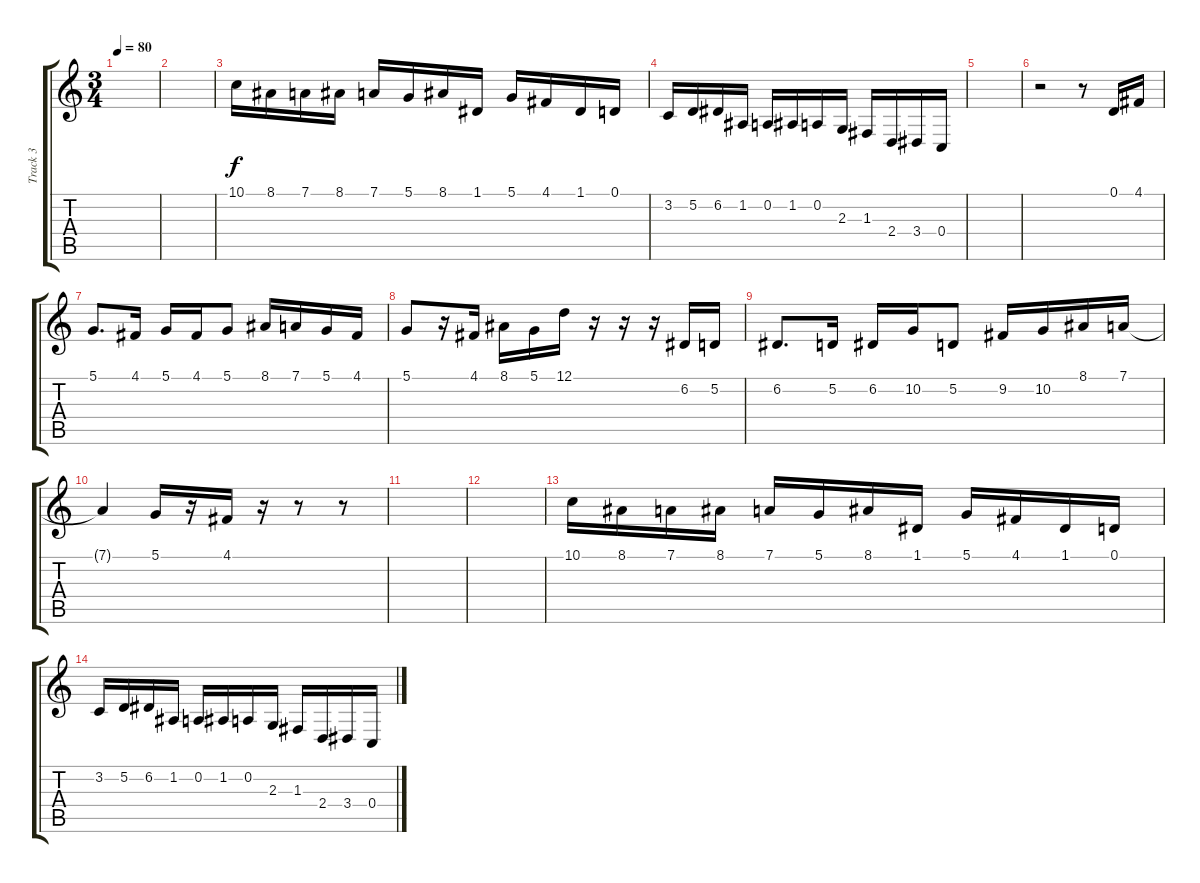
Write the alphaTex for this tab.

\track ("Track 3" "Track 3") {instrument oboe}
\staff {score tabs}
\tuning (D4 A3 F3 C3 G2 D2) {hide}
\ts (3 4)
\tempo 80
\clef g2
\ks c
|
|
10.1.16 8.1.16 7.1.16 8.1.16 7.1.16 5.1.16 8.1.16 1.1.16 5.1.16 4.1.16 1.1.16 0.1.16 |
3.2.16 5.2.16 6.2.16 1.2.16 0.2.16 1.2.16 0.2.16 2.3.16 1.3.16 2.4.16 3.4.16 0.4.16 |
|
r.2 r.8 0.1.16 4.1.16 |
5.1.8{d} 4.1.16 5.1.16 4.1.16 5.1.8 8.1.16 7.1.16 5.1.16 4.1.16 |
5.1.8 r.16 4.1.16 8.1.16 5.1.16 12.1.16 r.16 r.16 r.16 6.2.16 5.2.16 |
6.2.8{d} 5.2.16 6.2.16 10.2.16 5.2.8 9.2.16 10.2.16 8.1.16 7.1.16 |
7.1{t}.4 5.1.16 r.16 4.1.16 r.16 r.8 r.8 |
|
|
10.1.16 8.1.16 7.1.16 8.1.16 7.1.16 5.1.16 8.1.16 1.1.16 5.1.16 4.1.16 1.1.16 0.1.16 |
3.2.16 5.2.16 6.2.16 1.2.16 0.2.16 1.2.16 0.2.16 2.3.16 1.3.16 2.4.16 3.4.16 0.4.16
